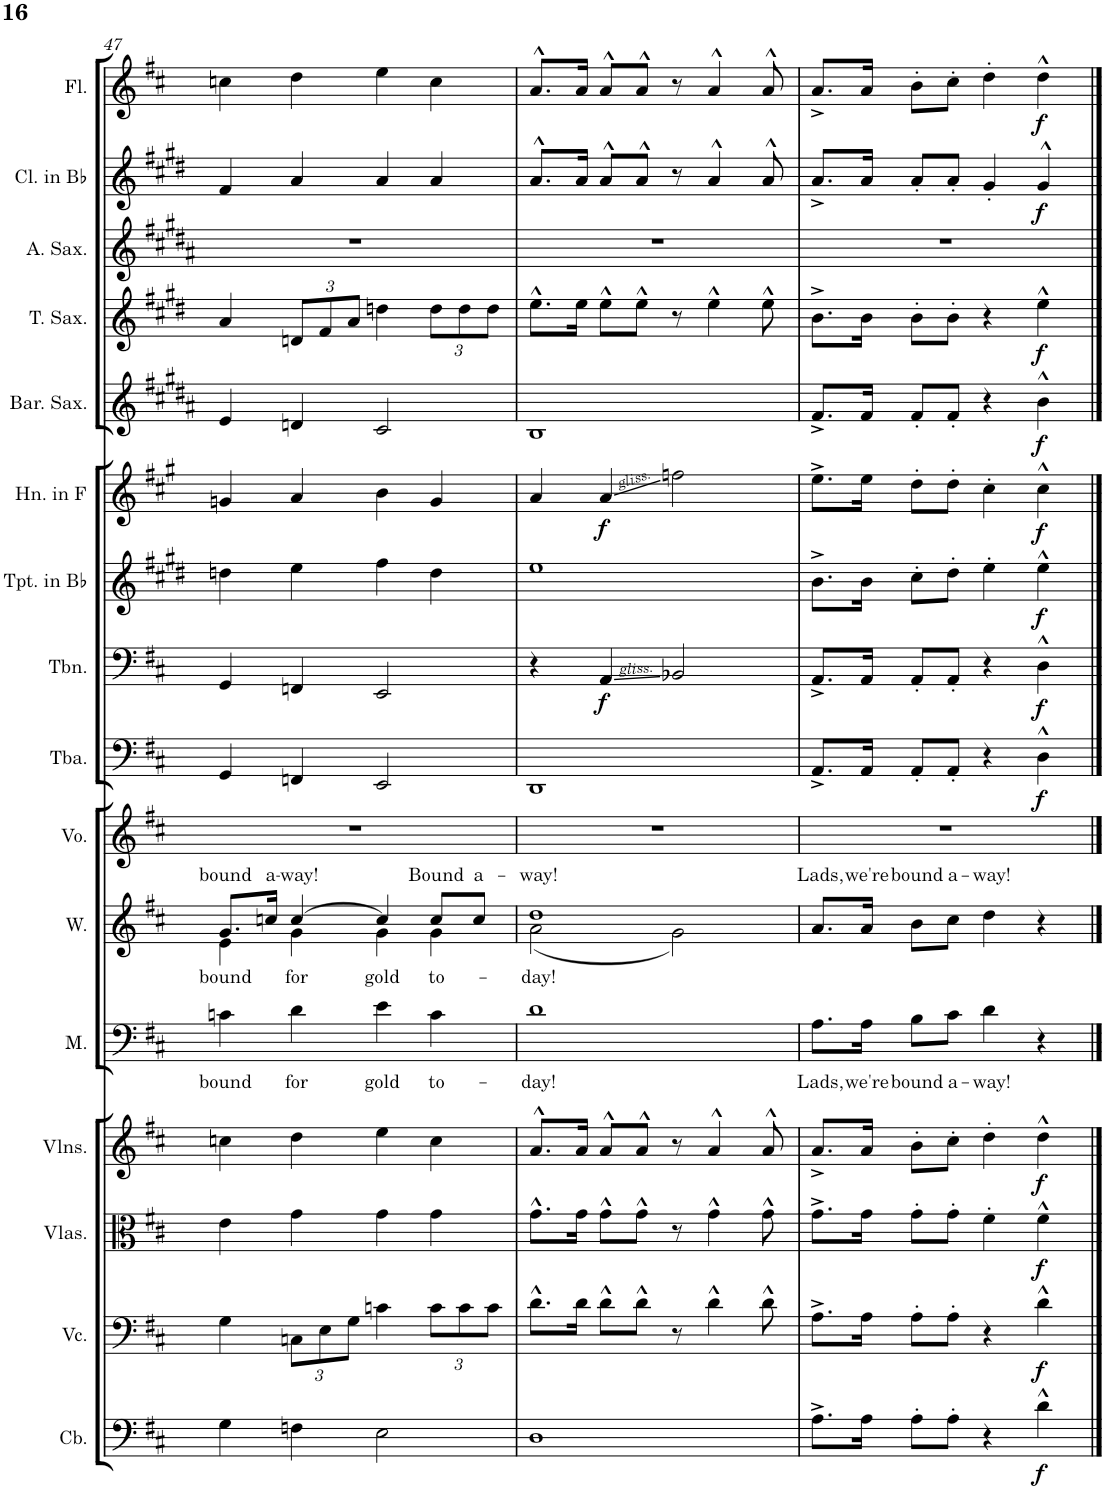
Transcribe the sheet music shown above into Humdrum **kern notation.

**kern	**dynam	**kern	**dynam	**kern	**dynam	**kern	**dynam	**kern	**text	**kern	**text	**kern	**kern	**dynam	**kern	**dynam	**kern	**dynam	**kern	**dynam	**kern	**dynam	**kern	**dynam	**kern	**kern	**dynam	**kern	**dynam
*part16	*part16	*part15	*part15	*part14	*part14	*part13	*part13	*part12	*part12	*part11	*part11	*part10	*part9	*part9	*part8	*part8	*part7	*part7	*part6	*part6	*part5	*part5	*part4	*part4	*part3	*part2	*part2	*part1	*part1
*staff16	*staff16	*staff15	*staff15	*staff14	*staff14	*staff13	*staff13	*staff12	*staff12	*staff11	*staff11	*staff10	*staff9	*staff9	*staff8	*staff8	*staff7	*staff7	*staff6	*staff6	*staff5	*staff5	*staff4	*staff4	*staff3	*staff2	*staff2	*staff1	*staff1
*I"Contrabass	*	*I"Violoncello	*	*I"Violas	*	*I"Violins	*	*I"Men	*	*I"Women	*	*I"Voice	*I"Tuba	*	*I"Trombone	*	*I"Trumpet in Bb	*	*I"Horn in F	*	*I"Baritone Saxophone	*	*I"Tenor Saxophone	*	*I"Alto Saxophone	*I"Clarinet in Bb	*	*I"Flute	*
*I'Cb.	*	*I'Vc.	*	*I'Vlas.	*	*I'Vlns.	*	*I'M.	*	*I'W.	*	*I'Vo.	*I'Tba.	*	*I'Tbn.	*	*I'Tpt. in Bb	*	*I'Hn. in F	*	*I'Bar. Sax.	*	*I'T. Sax.	*	*I'A. Sax.	*I'Cl. in Bb	*	*I'Fl.	*
!!LO:PB:g=z
*clefF4	*	*clefF4	*	*clefC3	*	*clefG2	*	*clefF4	*	*clefG2	*	*clefG2	*clefF4	*	*clefF4	*	*clefG2	*	*clefG2	*	*clefG2	*	*clefG2	*	*clefG2	*clefG2	*	*clefG2	*
*Trd7c12	*	*	*	*	*	*	*	*	*	*	*	*	*	*	*	*	*Trd1c2	*	*Trd4c7	*	*Trd12c21	*	*Trd8c14	*	*Trd5c9	*Trd1c2	*	*	*
*k[f#c#]	*	*k[f#c#]	*	*k[f#c#]	*	*k[f#c#]	*	*k[f#c#]	*	*k[f#c#]	*	*k[f#c#]	*k[f#c#]	*	*k[f#c#]	*	*k[f#c#g#d#]	*	*k[f#c#g#]	*	*k[f#c#g#d#a#]	*	*k[f#c#g#d#]	*	*k[f#c#g#d#a#]	*k[f#c#g#d#]	*	*k[f#c#]	*
*M4/4	*	*M4/4	*	*M4/4	*	*M4/4	*	*M4/4	*	*M4/4	*	*M4/4	*M4/4	*	*M4/4	*	*M4/4	*	*M4/4	*	*M4/4	*	*M4/4	*	*M4/4	*M4/4	*	*M4/4	*
=47	=47	=47	=47	=47	=47	=47	=47	=47	=47	=47	=47	=47	=47	=47	=47	=47	=47	=47	=47	=47	=47	=47	=47	=47	=47	=47	=47	=47	=47
!	!	!	!	!	!	!	!	!	!LO:LY:b	!	!LO:LY:a	!	!	!	!	!	!	!	!	!	!	!	!	!	!	!	!	!	!
*	*	*	*	*	*	*	*	*	*	*^	*	*	*	*	*	*	*	*	*	*	*	*	*	*	*	*	*	*	*
!	!	!	!	!	!	!	!	!	!	!	!	!LO:LY:b	!	!	!	!	!	!	!	!	!	!	!	!	!	!	!	!	!	!
4G\	.	4G\	.	4e\	.	4ccn\	.	4cn\	bound	8.g/L	4e\	bound	1r	4GG/	.	4GG/	.	4ddn\	.	4gn/	.	4e/	.	4a/	.	1r	4f#/	.	4ccn\	.
!	!	!	!	!	!	!	!	!	!	!	!	!LO:LY:a	!	!	!	!	!	!	!	!	!	!	!	!	!	!	!	!	!	!
.	.	.	.	.	.	.	.	.	.	16ccn/Jk	.	a-	.	.	.	.	.	.	.	.	.	.	.	.	.	.	.	.	.	.
*	*	*Xbrackettup	*	*	*	*	*	*	*	*	*	*	*	*	*	*	*	*	*	*	*	*	*	*	*	*	*	*	*	*
!	!	!	!	!	!	!	!	!	!LO:LY:b	!	!	!LO:LY:a	!	!	!	!	!	!	!	!	!	!	!	!	!	!	!	!	!	!
!	!	!	!	!	!	!	!	!	!	!	!	!LO:LY:b	!	!	!	!	!	!	!	!	!	!	!	!	!	!	!	!	!	!
*	*	*	*	*	*	*	*	*	*	*	*	*	*	*	*	*	*	*	*	*	*	*	*	*Xbrackettup	*	*	*	*	*	*
4Fn\	.	12Cn\L	.	4g\	.	4dd\	.	4d\	for	[4cc/	4g\	for	.	4FFn/	.	4FFn/	.	4ee\	.	4a/	.	4dn/	.	12dn/L	.	.	4a/	.	4dd\	.
.	.	12E\	.	.	.	.	.	.	.	.	.	.	.	.	.	.	.	.	.	.	.	.	.	12f#/	.	.	.	.	.	.
.	.	12G\J	.	.	.	.	.	.	.	.	.	.	.	.	.	.	.	.	.	.	.	.	.	12a/J	.	.	.	.	.	.
!	!	!	!	!	!	!	!	!	!LO:LY:b	!	!	!LO:LY:b	!	!	!	!	!	!	!	!	!	!	!	!	!	!	!	!	!	!
2E\	.	4cn\	.	4g\	.	4ee\	.	4e\	gold	4cc/]	4g\	gold	.	2EE/	.	2EE/	.	4ff#\	.	4b\	.	2c#/	.	4ddn\	.	.	4a/	.	4ee\	.
!	!	!	!	!	!	!	!	!	!LO:LY:b	!	!	!LO:LY:a	!	!	!	!	!	!	!	!	!	!	!	!	!	!	!	!	!	!
!	!	!	!	!	!	!	!	!	!	!	!	!LO:LY:b	!	!	!	!	!	!	!	!	!	!	!	!	!	!	!	!	!	!
.	.	12c\L	.	4g\	.	4cc\	.	4c\	to-	8cc/L	4g\	to-	.	.	.	.	.	4dd\	.	4g/	.	.	.	12dd\L	.	.	4a/	.	4cc\	.
.	.	12c\	.	.	.	.	.	.	.	.	.	.	.	.	.	.	.	.	.	.	.	.	.	12dd\	.	.	.	.	.	.
!	!	!	!	!	!	!	!	!	!	!	!	!LO:LY:a	!	!	!	!	!	!	!	!	!	!	!	!	!	!	!	!	!	!
.	.	.	.	.	.	.	.	.	.	8cc/J	.	a-	.	.	.	.	.	.	.	.	.	.	.	.	.	.	.	.	.	.
.	.	12c\J	.	.	.	.	.	.	.	.	.	.	.	.	.	.	.	.	.	.	.	.	.	12dd\J	.	.	.	.	.	.
=48	=48	=48	=48	=48	=48	=48	=48	=48	=48	=48	=48	=48	=48	=48	=48	=48	=48	=48	=48	=48	=48	=48	=48	=48	=48	=48	=48	=48	=48	=48
!	!	!	!	!	!	!	!	!	!LO:LY:b	!	!	!LO:LY:a	!	!	!	!	!	!	!	!	!	!	!	!	!	!	!	!	!	!
!	!	!	!	!	!	!	!	!	!	!	!	!LO:LY:b	!	!	!	!	!	!	!	!	!	!	!	!	!	!	!	!	!	!
1D	.	8.d^^\L	.	8.g^^\L	.	8.a^^/L	.	1d	-day!	1dd	(2a\	-day!	1r	1DD	.	4r	.	1ee	.	4a/	.	1B	.	8.ee^^\L	.	1r	8.a^^/L	.	8.a^^/L	.
.	.	16d\Jk	.	16g\Jk	.	16a/Jk	.	.	.	.	.	.	.	.	.	.	.	.	.	.	.	.	.	16ee\Jk	.	.	16a/Jk	.	16a/Jk	.
!	!	!	!	!	!	!	!	!	!	!	!	!	!	!	!	!	!LO:DY:b	!	!	!	!LO:DY:b	!	!	!	!	!	!	!	!	!
.	.	8d^^\L	.	8g^^\L	.	8a^^/L	.	.	.	.	.	.	.	.	.	4AA/	f	.	.	4a/	f	.	.	8ee^^\L	.	.	8a^^/L	.	8a^^/L	.
.	.	8d^^\J	.	8g^^\J	.	8a^^/J	.	.	.	.	.	.	.	.	.	.	.	.	.	.	.	.	.	8ee^^\J	.	.	8a^^/J	.	8a^^/J	.
.	.	8r	.	8r	.	8r	.	.	.	.	2g\)	.	.	.	.	2BB-X/	.	.	.	2ffn\	.	.	.	8r	.	.	8r	.	8r	.
.	.	4d^^\	.	4g^^\	.	4a^^/	.	.	.	.	.	.	.	.	.	.	.	.	.	.	.	.	.	4ee^^\	.	.	4a^^/	.	4a^^/	.
.	.	8d^^\	.	8g^^\	.	8a^^/	.	.	.	.	.	.	.	.	.	.	.	.	.	.	.	.	.	8ee^^\	.	.	8a^^/	.	8a^^/	.
*	*	*	*	*	*	*	*	*	*	*v	*v	*	*	*	*	*	*	*	*	*	*	*	*	*	*	*	*	*	*	*
=49	=49	=49	=49	=49	=49	=49	=49	=49	=49	=49	=49	=49	=49	=49	=49	=49	=49	=49	=49	=49	=49	=49	=49	=49	=49	=49	=49	=49	=49
!	!	!	!	!	!	!	!	!	!LO:LY:b	!	!LO:LY:a	!	!	!	!	!	!	!	!	!	!	!	!	!	!	!	!	!	!
8.A^\L	.	8.A^\L	.	8.g^\L	.	8.a^/L	.	8.A\L	Lads,	8.a/L	Lads,	1r	8.AA^/L	.	8.AA^/L	.	8.b^\L	.	8.ee^\L	.	8.f#^/L	.	8.b^\L	.	1r	8.a^/L	.	8.a^/L	.
!	!	!	!	!	!	!	!	!	!LO:LY:b	!	!LO:LY:a	!	!	!	!	!	!	!	!	!	!	!	!	!	!	!	!	!	!
16A\Jk	.	16A\Jk	.	16g\Jk	.	16a/Jk	.	16A\Jk	we're	16a/Jk	we're	.	16AA/Jk	.	16AA/Jk	.	16b\Jk	.	16ee\Jk	.	16f#/Jk	.	16b\Jk	.	.	16a/Jk	.	16a/Jk	.
!	!	!	!	!	!	!	!	!	!LO:LY:b	!	!LO:LY:a	!	!	!	!	!	!	!	!	!	!	!	!	!	!	!	!	!	!
8A'\L	.	8A'\L	.	8g'\L	.	8b'\L	.	8B\L	bound	8b\L	bound	.	8AA'/L	.	8AA'/L	.	8cc#'\L	.	8dd'\L	.	8f#'/L	.	8b'\L	.	.	8a'/L	.	8b'\L	.
!	!	!	!	!	!	!	!	!	!LO:LY:b	!	!LO:LY:a	!	!	!	!	!	!	!	!	!	!	!	!	!	!	!	!	!	!
8A'\J	.	8A'\J	.	8g'\J	.	8cc#'\J	.	8c#\J	a-	8cc#\J	a-	.	8AA'/J	.	8AA'/J	.	8dd#'\J	.	8dd'\J	.	8f#'/J	.	8b'\J	.	.	8a'/J	.	8cc#'\J	.
!	!	!	!	!	!	!	!	!	!LO:LY:b	!	!LO:LY:a	!	!	!	!	!	!	!	!	!	!	!	!	!	!	!	!	!	!
4r	.	4r	.	4f#'\	.	4dd'\	.	4d\	-way!	4dd\	-way!	.	4r	.	4r	.	4ee'\	.	4cc#'\	.	4r	.	4r	.	.	4g#'/	.	4dd'\	.
!	!LO:DY:b	!	!LO:DY:b	!	!LO:DY:b	!	!LO:DY:b	!	!	!	!	!	!	!LO:DY:b	!	!LO:DY:b	!	!LO:DY:b	!	!LO:DY:b	!	!LO:DY:b	!	!LO:DY:b	!	!	!LO:DY:b	!	!LO:DY:b
4d^^\	f	4d^^\	f	4f#^^\	f	4dd^^\	f	4r	.	4r	.	.	4D^^\	f	4D^^\	f	4ee^^\	f	4cc#^^\	f	4b^^\	f	4ee^^\	f	.	4g#^^/	f	4dd^^\	f
==	==	==	==	==	==	==	==	==	==	==	==	==	==	==	==	==	==	==	==	==	==	==	==	==	==	==	==	==	==
*-	*-	*-	*-	*-	*-	*-	*-	*-	*-	*-	*-	*-	*-	*-	*-	*-	*-	*-	*-	*-	*-	*-	*-	*-	*-	*-	*-	*-	*-
